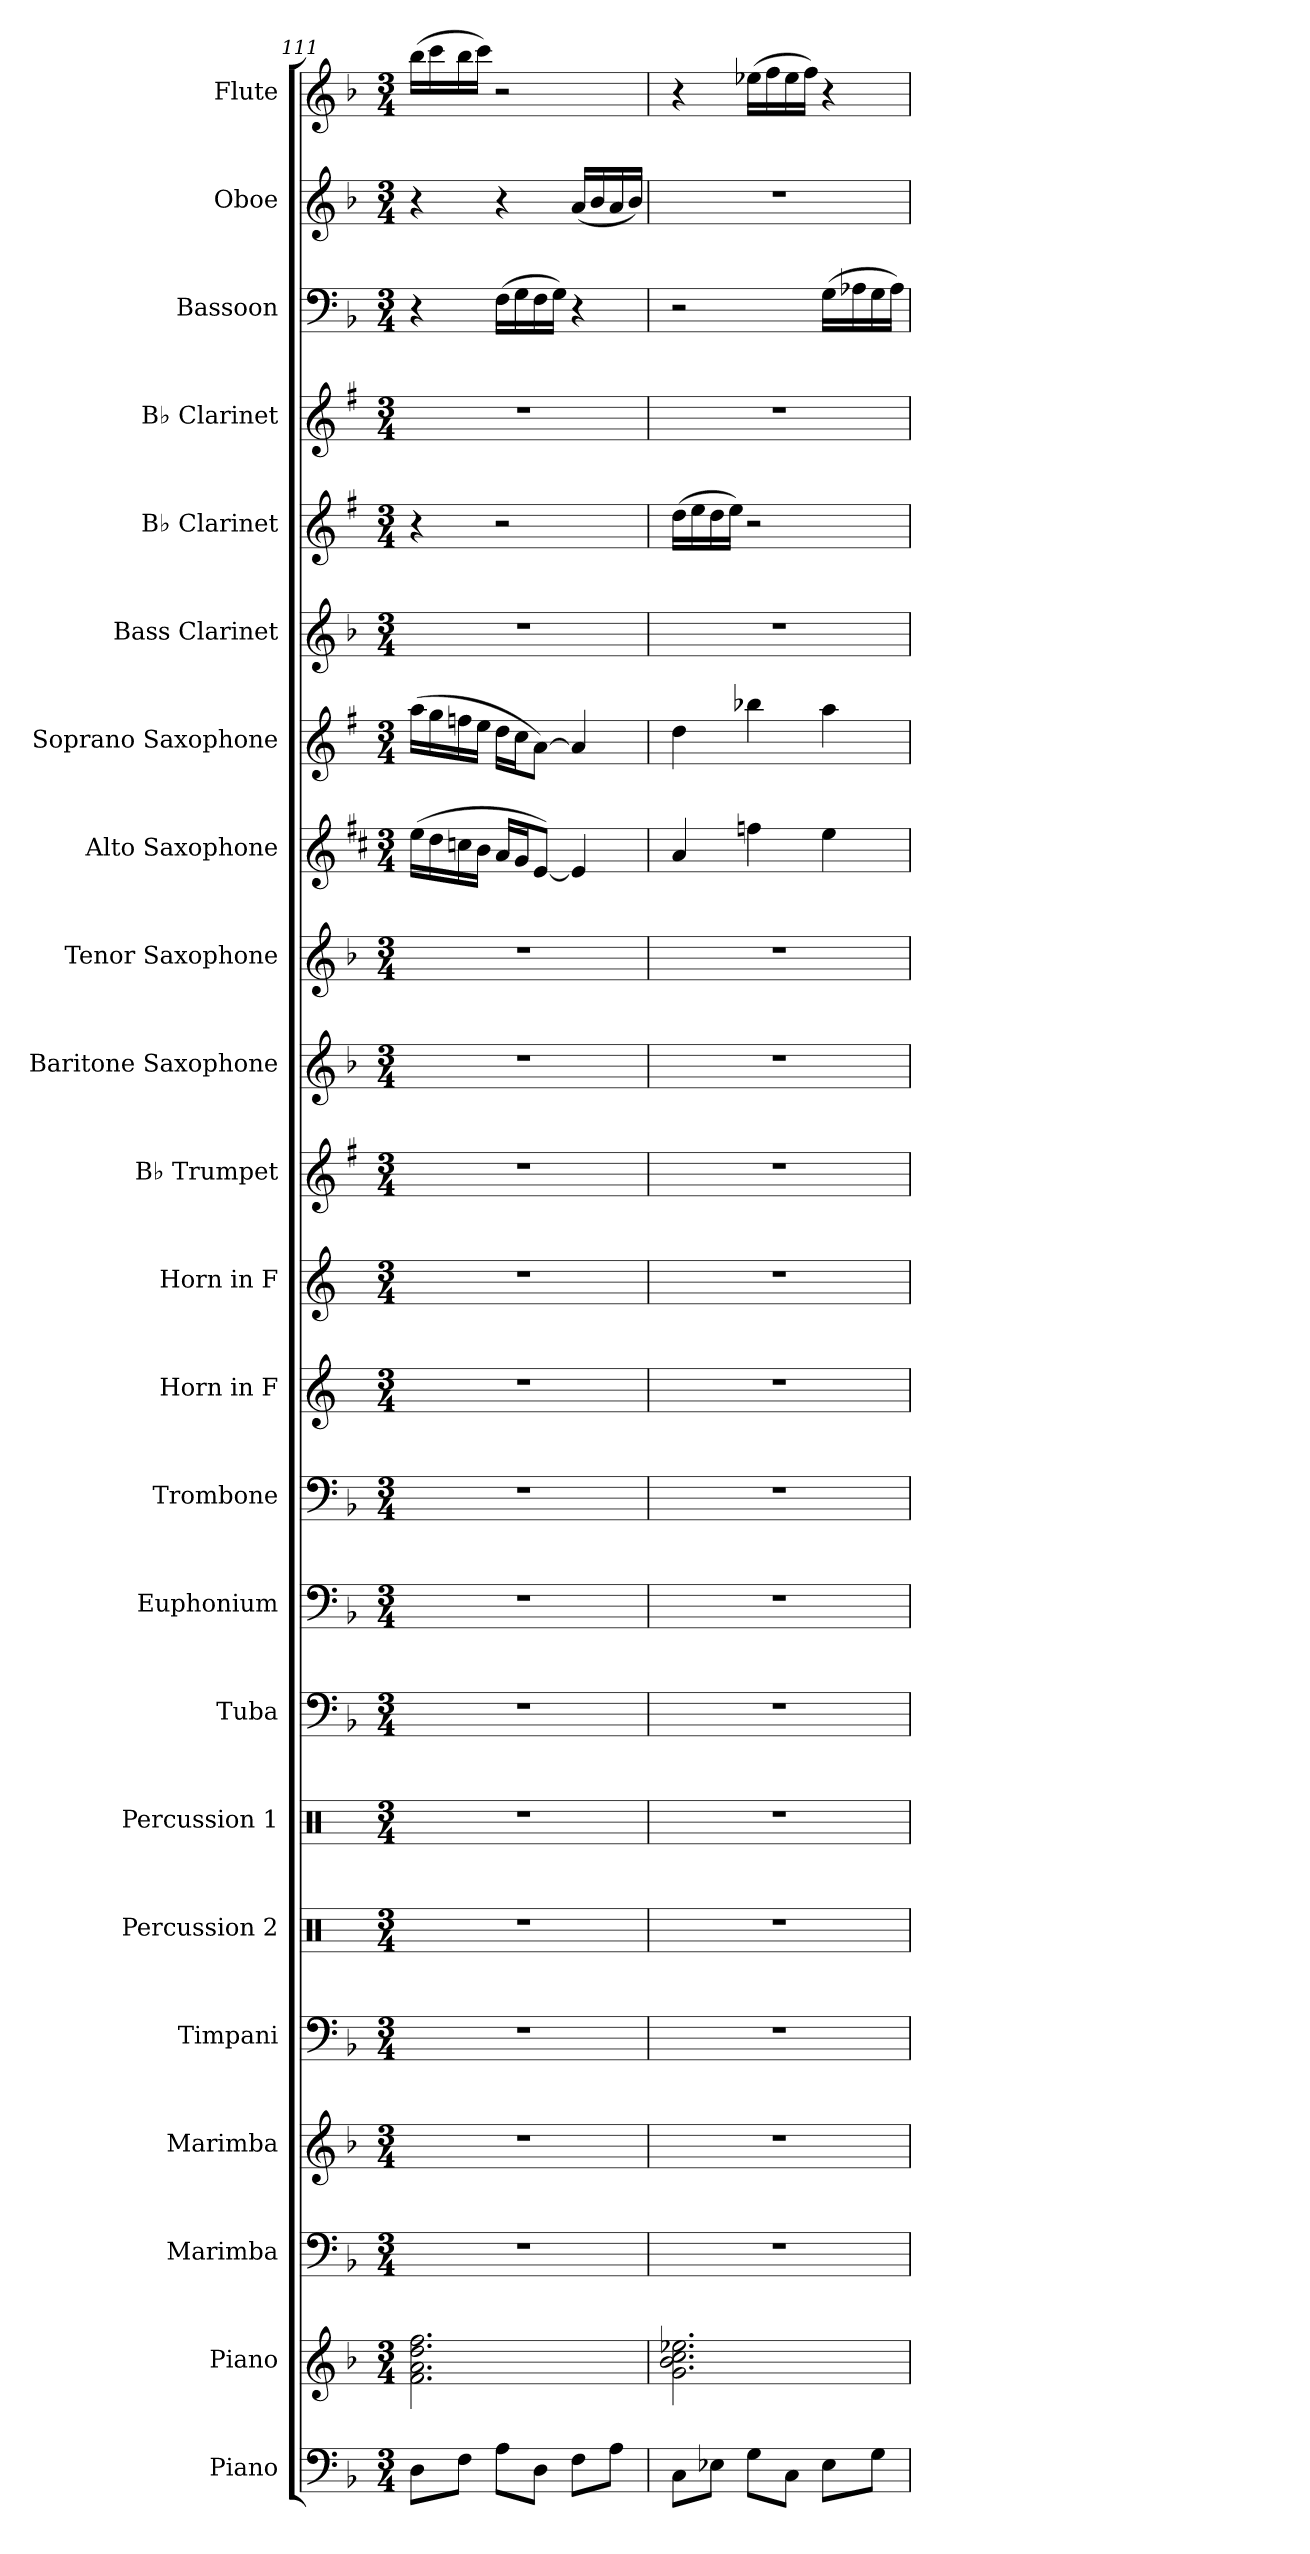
**kern	**kern	**kern	**kern	**kern	**kern	**kern	**kern	**kern	**kern	**kern	**kern	**kern	**kern	**kern	**kern	**kern	**kern	**kern	**kern	**kern	**kern	**kern
*part23	*part22	*part21	*part20	*part19	*part18	*part17	*part16	*part15	*part14	*part13	*part12	*part11	*part10	*part9	*part8	*part7	*part6	*part5	*part4	*part3	*part2	*part1
*staff23	*staff22	*staff21	*staff20	*staff19	*staff18	*staff17	*staff16	*staff15	*staff14	*staff13	*staff12	*staff11	*staff10	*staff9	*staff8	*staff7	*staff6	*staff5	*staff4	*staff3	*staff2	*staff1
*I"Piano	*I"Piano	*I"Marimba	*I"Marimba	*I"Timpani	*I"Percussion 2	*I"Percussion 1	*I"Tuba	*I"Euphonium	*I"Trombone	*I"Horn in F	*I"Horn in F	*I"B♭ Trumpet	*I"Baritone Saxophone	*I"Tenor Saxophone	*I"Alto Saxophone	*I"Soprano Saxophone	*I"Bass Clarinet	*I"B♭ Clarinet	*I"B♭ Clarinet	*I"Bassoon	*I"Oboe	*I"Flute
*I'Pno.	*I'Pno.	*I'Mrm.	*I'Mrm.	*I'Timp.	*I'Pr. 2	*I'Pr. 1	*I'Tu.	*I'Eu.	*I'Trb.	*	*	*I'B♭ Tpt.	*I'Bar. Sax.	*I'T. Sax.	*I'A. Sax.	*I'S. Sax.	*I'B. Cl.	*I'B♭ Cl.	*I'B♭ Cl.	*I'Bsn.	*I'Ob.	*I'Fl.
!!LO:PB:g=z
*clefF4	*clefG2	*clefF4	*clefG2	*clefF4	*clefX	*clefX	*clefF4	*clefF4	*clefF4	*clefG2	*clefG2	*clefG2	*clefG2	*clefG2	*clefG2	*clefG2	*clefG2	*clefG2	*clefG2	*clefF4	*clefG2	*clefG2
*	*	*	*	*	*	*	*	*	*	*ITrd4c7	*ITrd4c7	*ITrd1c2	*ITrd12c21	*ITrd8c14	*ITrd5c9	*ITrd1c2	*ITrd8c14	*ITrd1c2	*ITrd1c2	*	*	*
*k[b-]	*k[b-]	*k[b-]	*k[b-]	*k[b-]	*k[]	*k[]	*k[b-]	*k[b-]	*k[b-]	*k[b-]	*k[b-]	*k[b-]	*k[b-]	*k[b-]	*k[b-]	*k[b-]	*k[b-]	*k[b-]	*k[b-]	*k[b-]	*k[b-]	*k[b-]
*M3/4	*M3/4	*M3/4	*M3/4	*M3/4	*M3/4	*M3/4	*M3/4	*M3/4	*M3/4	*M3/4	*M3/4	*M3/4	*M3/4	*M3/4	*M3/4	*M3/4	*M3/4	*M3/4	*M3/4	*M3/4	*M3/4	*M3/4
=111	=111	=111	=111	=111	=111	=111	=111	=111	=111	=111	=111	=111	=111	=111	=111	=111	=111	=111	=111	=111	=111	=111
8D\L	2.f\ 2.a\ 2.dd\ 2.ff\	2.r	2.r	2.r	2.r	2.r	2.r	2.r	2.r	2.r	2.r	2.r	2.r	2.r	(16g\LL	(16gg\LL	2.r	4r	2.r	4r	4r	(16bb-\LL
.	.	.	.	.	.	.	.	.	.	.	.	.	.	.	16f\	16ff\	.	.	.	.	.	16ccc\
8F\J	.	.	.	.	.	.	.	.	.	.	.	.	.	.	16e-X\	16ee-X\	.	.	.	.	.	16bb-\
.	.	.	.	.	.	.	.	.	.	.	.	.	.	.	16d\JJ	16dd\JJ	.	.	.	.	.	16ccc\JJ)
8A\L	.	.	.	.	.	.	.	.	.	.	.	.	.	.	16c/LL	16cc\LL	.	2r	.	(16F\LL	4r	2r
.	.	.	.	.	.	.	.	.	.	.	.	.	.	.	16B-/J	16b-\J	.	.	.	16G\	.	.
8D\J	.	.	.	.	.	.	.	.	.	.	.	.	.	.	[8G/J)	[8g\J)	.	.	.	16F\	.	.
.	.	.	.	.	.	.	.	.	.	.	.	.	.	.	.	.	.	.	.	16G\JJ)	.	.
8F\L	.	.	.	.	.	.	.	.	.	.	.	.	.	.	4G/]	4g/]	.	.	.	4r	(16a/LL	.
.	.	.	.	.	.	.	.	.	.	.	.	.	.	.	.	.	.	.	.	.	16b-/	.
8A\J	.	.	.	.	.	.	.	.	.	.	.	.	.	.	.	.	.	.	.	.	16a/	.
.	.	.	.	.	.	.	.	.	.	.	.	.	.	.	.	.	.	.	.	.	16b-/JJ)	.
=112	=112	=112	=112	=112	=112	=112	=112	=112	=112	=112	=112	=112	=112	=112	=112	=112	=112	=112	=112	=112	=112	=112
8C\L	2.g\ 2.b-\ 2.cc\ 2.ee-X\	2.r	2.r	2.r	2.r	2.r	2.r	2.r	2.r	2.r	2.r	2.r	2.r	2.r	4c/	4cc\	2.r	(16cc\LL	2.r	2r	2.r	4r
.	.	.	.	.	.	.	.	.	.	.	.	.	.	.	.	.	.	16dd\	.	.	.	.
8E-X\J	.	.	.	.	.	.	.	.	.	.	.	.	.	.	.	.	.	16cc\	.	.	.	.
.	.	.	.	.	.	.	.	.	.	.	.	.	.	.	.	.	.	16dd\JJ)	.	.	.	.
8G\L	.	.	.	.	.	.	.	.	.	.	.	.	.	.	4a-X\	4aa-X\	.	2r	.	.	.	(16ee-X\LL
.	.	.	.	.	.	.	.	.	.	.	.	.	.	.	.	.	.	.	.	.	.	16ff\
8C\J	.	.	.	.	.	.	.	.	.	.	.	.	.	.	.	.	.	.	.	.	.	16ee-\
.	.	.	.	.	.	.	.	.	.	.	.	.	.	.	.	.	.	.	.	.	.	16ff\JJ)
8E-\L	.	.	.	.	.	.	.	.	.	.	.	.	.	.	4g\	4gg\	.	.	.	(16G\LL	.	4r
.	.	.	.	.	.	.	.	.	.	.	.	.	.	.	.	.	.	.	.	16A-X\	.	.
8G\J	.	.	.	.	.	.	.	.	.	.	.	.	.	.	.	.	.	.	.	16G\	.	.
.	.	.	.	.	.	.	.	.	.	.	.	.	.	.	.	.	.	.	.	16A-\JJ)	.	.
=	=	=	=	=	=	=	=	=	=	=	=	=	=	=	=	=	=	=	=	=	=	=
*-	*-	*-	*-	*-	*-	*-	*-	*-	*-	*-	*-	*-	*-	*-	*-	*-	*-	*-	*-	*-	*-	*-
